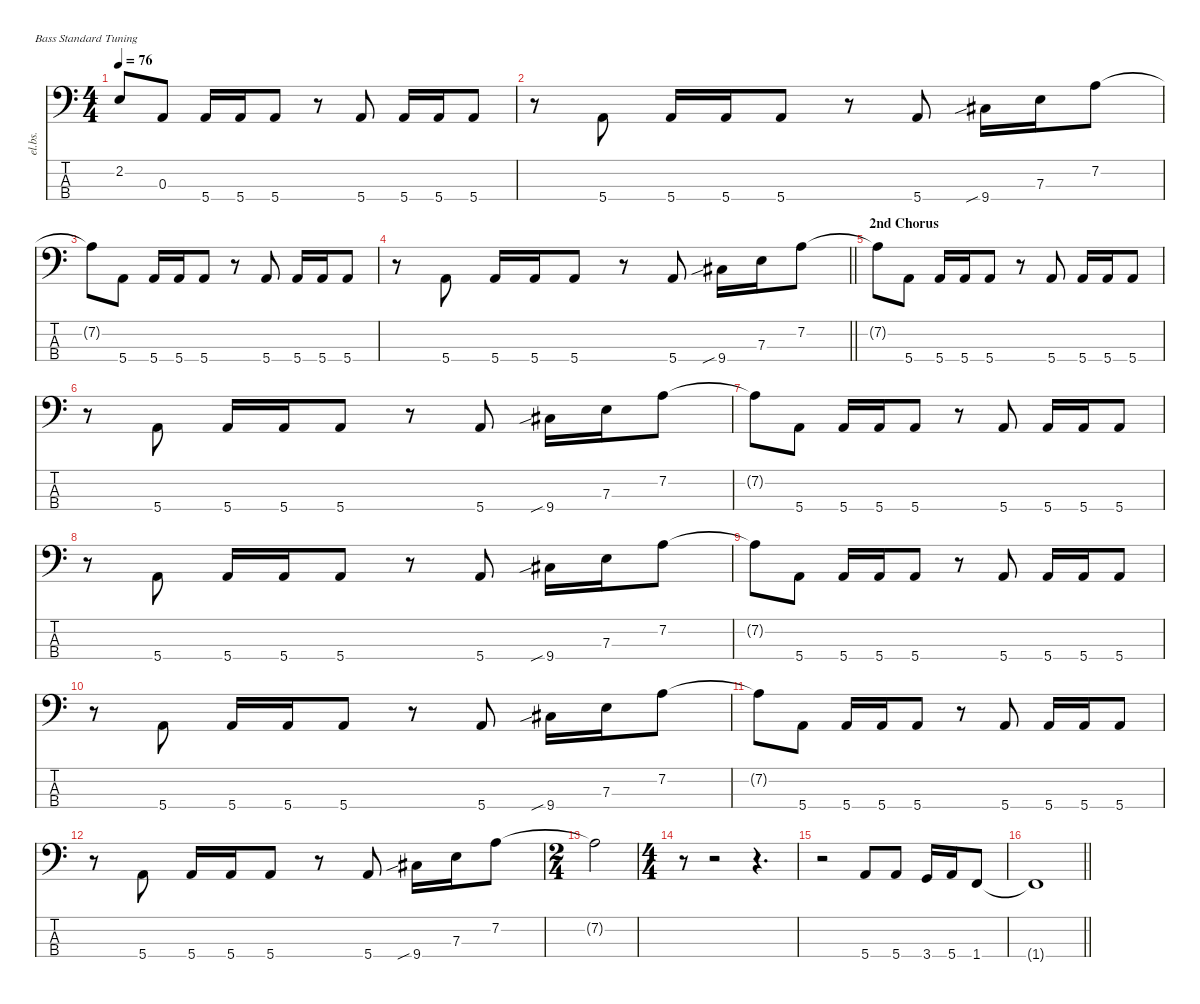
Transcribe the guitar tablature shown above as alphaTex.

\defaultSystemsLayout 4
\hideDynamics
\bracketExtendMode nobrackets
\otherSystemsTrackNameOrientation horizontal
\track ("Bass" "el.bs.") {instrument electricbassfinger}
\staff {score tabs}
\tuning (G2 D2 A1 E1)
\ts (4 4)
\tempo 76
\clef f4
\ks c
2.2.8{dy f beam Up} 0.3.8{beam Up} 5.4.16{beam Up} 5.4.16{beam Up} 5.4.8{beam Up} r.8{beam Up} 5.4.8{beam Up} 5.4.16{beam Up} 5.4.16{beam Up} 5.4.8{beam Up} |
r.8{beam Down} 5.4.8{beam Up} 5.4.16{beam Up} 5.4.16{beam Up} 5.4.8{beam Up} r.8{beam Up} 5.4.8{beam Up} 9.4{sib acc #}.16{beam Down} 7.3.16{beam Down} 7.2.8{beam Down} |
7.2{t}.8{beam Down} 5.4.8{beam Down} 5.4.16{beam Up} 5.4.16{beam Up} 5.4.8{beam Up} r.8{beam Up} 5.4.8{beam Up} 5.4.16{beam Up} 5.4.16{beam Up} 5.4.8{beam Up} |
\barLineRight lightlight
r.8{beam Down} 5.4.8{beam Up} 5.4.16{beam Up} 5.4.16{beam Up} 5.4.8{beam Up} r.8{beam Up} 5.4.8{beam Up} 9.4{sib acc #}.16{beam Down} 7.3.16{beam Down} 7.2.8{beam Down} |
\section ("" "2nd Chorus")
7.2{t}.8{beam Down} 5.4.8{beam Down} 5.4.16{beam Up} 5.4.16{beam Up} 5.4.8{beam Up} r.8{beam Up} 5.4.8{beam Up} 5.4.16{beam Up} 5.4.16{beam Up} 5.4.8{beam Up} |
r.8{beam Down} 5.4.8{beam Up} 5.4.16{beam Up} 5.4.16{beam Up} 5.4.8{beam Up} r.8{beam Up} 5.4.8{beam Up} 9.4{sib acc #}.16{beam Down} 7.3.16{beam Down} 7.2.8{beam Down} |
7.2{t}.8{beam Down} 5.4.8{beam Down} 5.4.16{beam Up} 5.4.16{beam Up} 5.4.8{beam Up} r.8{beam Up} 5.4.8{beam Up} 5.4.16{beam Up} 5.4.16{beam Up} 5.4.8{beam Up} |
r.8{beam Down} 5.4.8{beam Up} 5.4.16{beam Up} 5.4.16{beam Up} 5.4.8{beam Up} r.8{beam Up} 5.4.8{beam Up} 9.4{sib acc #}.16{beam Down} 7.3.16{beam Down} 7.2.8{beam Down} |
7.2{t}.8{beam Down} 5.4.8{beam Down} 5.4.16{beam Up} 5.4.16{beam Up} 5.4.8{beam Up} r.8{beam Up} 5.4.8{beam Up} 5.4.16{beam Up} 5.4.16{beam Up} 5.4.8{beam Up} |
r.8{beam Down} 5.4.8{beam Up} 5.4.16{beam Up} 5.4.16{beam Up} 5.4.8{beam Up} r.8{beam Up} 5.4.8{beam Up} 9.4{sib acc #}.16{beam Down} 7.3.16{beam Down} 7.2.8{beam Down} |
7.2{t}.8{beam Down} 5.4.8{beam Down} 5.4.16{beam Up} 5.4.16{beam Up} 5.4.8{beam Up} r.8{beam Up} 5.4.8{beam Up} 5.4.16{beam Up} 5.4.16{beam Up} 5.4.8{beam Up} |
r.8{beam Down} 5.4.8{beam Up} 5.4.16{beam Up} 5.4.16{beam Up} 5.4.8{beam Up} r.8{beam Up} 5.4.8{beam Up} 9.4{sib acc #}.16{beam Down} 7.3.16{beam Down} 7.2.8{beam Down} |
\ts (2 4)
\beaming (8 2 2)
7.2{t}.2{beam Down} |
\ts (4 4)
\beaming (8 2 2 2 2)
r.8{beam Down} r.2{beam Down} r.4{d beam Down} |
r.2{beam Down} 5.4.8{beam Up} 5.4.8{beam Up} 3.4.16{beam Up} 5.4.16{beam Up} 1.4.8{beam Up} |
\barLineRight lightlight
1.4{t}.1{beam Up}
